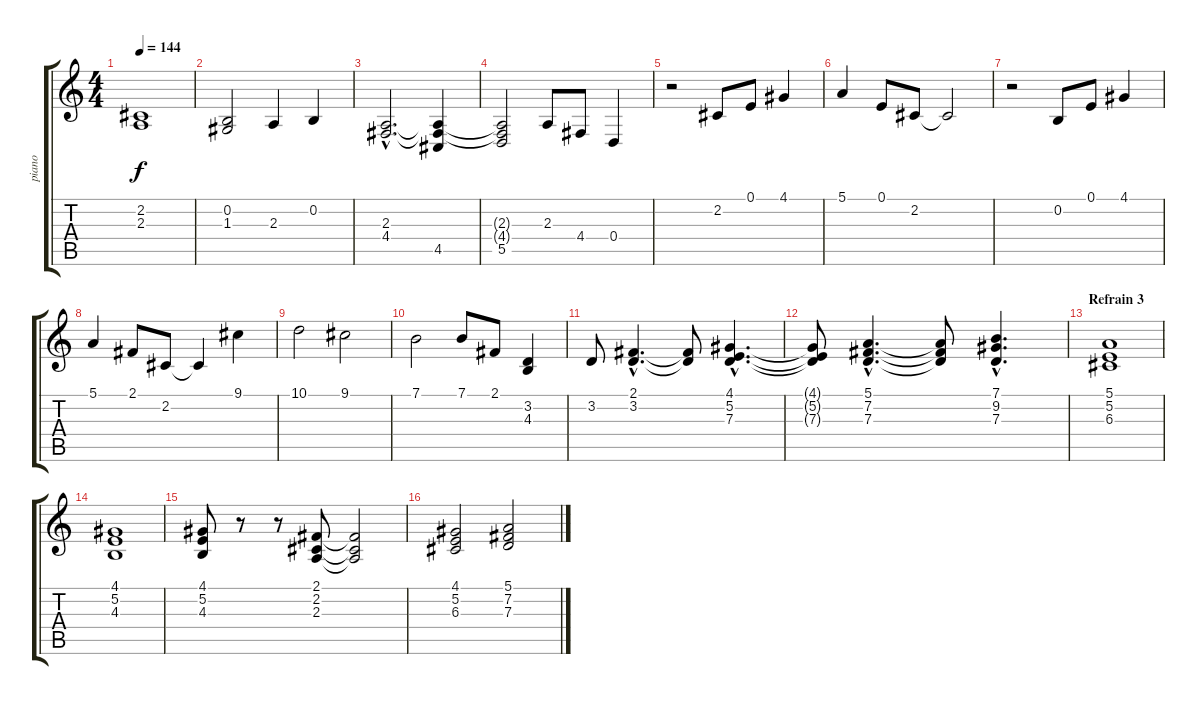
\track ("piano" "piano") {instrument electricgrandpiano}
\staff {score tabs}
\tuning (E4 B3 G3 D3 A2 E2) {hide}
\ts (4 4)
\tempo 144
\clef g2
\ks c
(2.2 2.3).1{dy f} |
(0.2 1.3).2 2.3.4 0.2.4 |
(2.3{hac} 4.4{hac}).2{d} (2.3{t} 4.4{t} 4.5).4 |
(2.3{t} 4.4{t} 5.5).2 2.3.8 4.4.8 0.4.4 |
r.2 2.2.8 0.1.8 4.1.4 |
5.1.4 0.1.8 2.2.8 2.2{t}.2 |
r.2 0.2.8 0.1.8 4.1.4 |
5.1.4 2.1.8 2.2.8 2.2{t}.4 9.1.4 |
10.1.2 9.1.2 |
7.1.2 7.1.8 2.1.8 (3.2 4.3).4 |
3.2.8 (2.1{hac} 3.2{hac}).4{d} (2.1{t} 3.2{t}).8 (4.1{hac} 5.2{hac} 7.3{hac}).4{d} |
(4.1{t} 5.2{t} 7.3{t}).8 (5.1{hac} 7.2{hac} 7.3{hac}).4{d} (5.1{t} 7.2{t} 7.3{t}).8 (7.1{hac} 9.2{hac} 7.3{hac}).4{d} |
\section ("" "Refrain 3")
(5.1 5.2 6.3).1 |
(4.1 5.2 4.3).1 |
(4.1 5.2 4.3).8 r.8 r.8 (2.1 2.2 2.3).8 (2.1{t} 2.2{t} 2.3{t}).2 |
(4.1 5.2 6.3).2 (5.1 7.2 7.3).2
